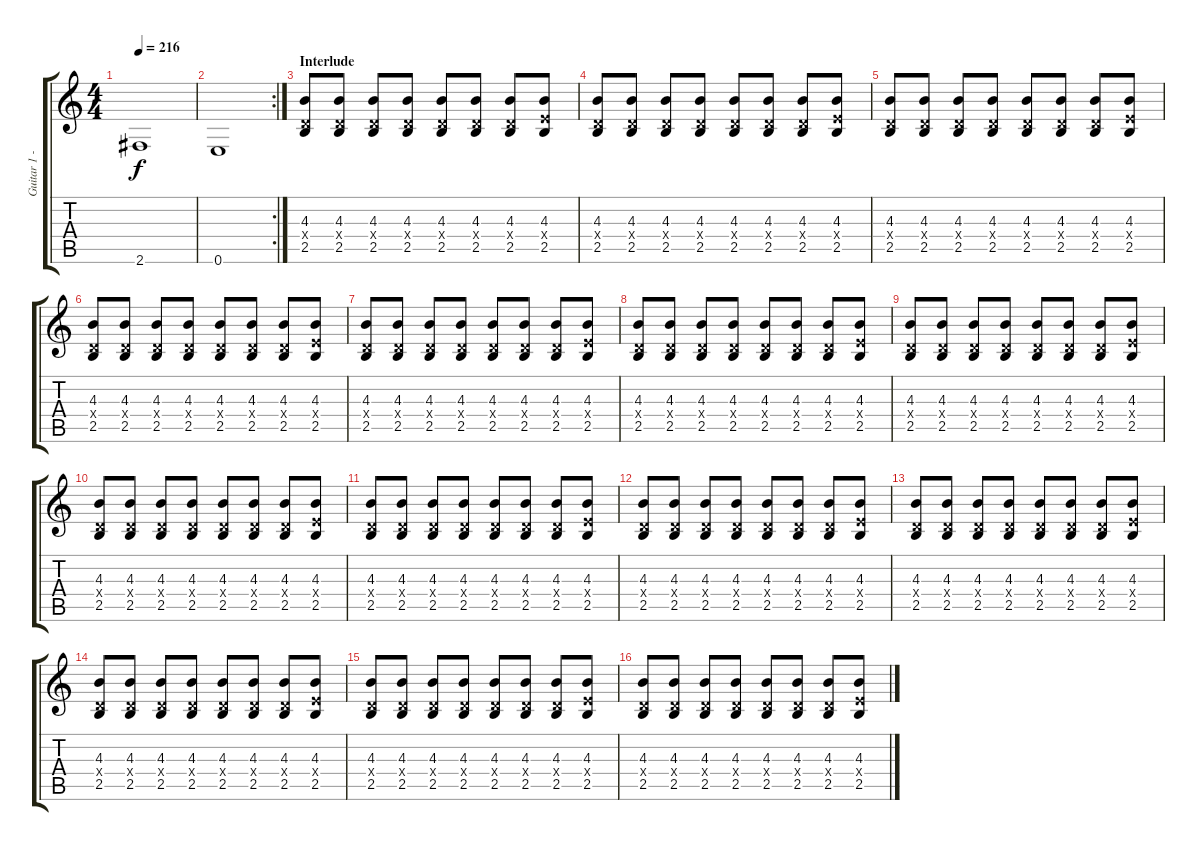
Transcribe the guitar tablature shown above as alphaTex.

\track ("Guitar 1 - Distortion" "Guitar 1 -") {instrument distortionguitar}
\staff {score tabs}
\tuning (E4 B3 G3 D3 A2 E2) {hide}
\ts (4 4)
\tempo 216
\clef g2
\ks c
2.6.1{dy f} |
\rc 2
0.6.1 |
\section ("" "Interlude")
(4.3 0.4{x} 2.5).8 (4.3 0.4{x} 2.5).8 (4.3 0.4{x} 2.5).8 (4.3 0.4{x} 2.5).8 (4.3 0.4{x} 2.5).8 (4.3 0.4{x} 2.5).8 (4.3 0.4{x} 2.5).8 (4.3 2.4{x} 2.5).8 |
(4.3 0.4{x} 2.5).8 (4.3 0.4{x} 2.5).8 (4.3 0.4{x} 2.5).8 (4.3 0.4{x} 2.5).8 (4.3 0.4{x} 2.5).8 (4.3 0.4{x} 2.5).8 (4.3 0.4{x} 2.5).8 (4.3 2.4{x} 2.5).8 |
(4.3 0.4{x} 2.5).8 (4.3 0.4{x} 2.5).8 (4.3 0.4{x} 2.5).8 (4.3 0.4{x} 2.5).8 (4.3 0.4{x} 2.5).8 (4.3 0.4{x} 2.5).8 (4.3 0.4{x} 2.5).8 (4.3 2.4{x} 2.5).8 |
(4.3 0.4{x} 2.5).8 (4.3 0.4{x} 2.5).8 (4.3 0.4{x} 2.5).8 (4.3 0.4{x} 2.5).8 (4.3 0.4{x} 2.5).8 (4.3 0.4{x} 2.5).8 (4.3 0.4{x} 2.5).8 (4.3 2.4{x} 2.5).8 |
(4.3 0.4{x} 2.5).8 (4.3 0.4{x} 2.5).8 (4.3 0.4{x} 2.5).8 (4.3 0.4{x} 2.5).8 (4.3 0.4{x} 2.5).8 (4.3 0.4{x} 2.5).8 (4.3 0.4{x} 2.5).8 (4.3 2.4{x} 2.5).8 |
(4.3 0.4{x} 2.5).8 (4.3 0.4{x} 2.5).8 (4.3 0.4{x} 2.5).8 (4.3 0.4{x} 2.5).8 (4.3 0.4{x} 2.5).8 (4.3 0.4{x} 2.5).8 (4.3 0.4{x} 2.5).8 (4.3 2.4{x} 2.5).8 |
(4.3 0.4{x} 2.5).8 (4.3 0.4{x} 2.5).8 (4.3 0.4{x} 2.5).8 (4.3 0.4{x} 2.5).8 (4.3 0.4{x} 2.5).8 (4.3 0.4{x} 2.5).8 (4.3 0.4{x} 2.5).8 (4.3 2.4{x} 2.5).8 |
(4.3 0.4{x} 2.5).8 (4.3 0.4{x} 2.5).8 (4.3 0.4{x} 2.5).8 (4.3 0.4{x} 2.5).8 (4.3 0.4{x} 2.5).8 (4.3 0.4{x} 2.5).8 (4.3 0.4{x} 2.5).8 (4.3 2.4{x} 2.5).8 |
(4.3 0.4{x} 2.5).8 (4.3 0.4{x} 2.5).8 (4.3 0.4{x} 2.5).8 (4.3 0.4{x} 2.5).8 (4.3 0.4{x} 2.5).8 (4.3 0.4{x} 2.5).8 (4.3 0.4{x} 2.5).8 (4.3 2.4{x} 2.5).8 |
(4.3 0.4{x} 2.5).8 (4.3 0.4{x} 2.5).8 (4.3 0.4{x} 2.5).8 (4.3 0.4{x} 2.5).8 (4.3 0.4{x} 2.5).8 (4.3 0.4{x} 2.5).8 (4.3 0.4{x} 2.5).8 (4.3 2.4{x} 2.5).8 |
(4.3 0.4{x} 2.5).8 (4.3 0.4{x} 2.5).8 (4.3 0.4{x} 2.5).8 (4.3 0.4{x} 2.5).8 (4.3 0.4{x} 2.5).8 (4.3 0.4{x} 2.5).8 (4.3 0.4{x} 2.5).8 (4.3 2.4{x} 2.5).8 |
(4.3 0.4{x} 2.5).8 (4.3 0.4{x} 2.5).8 (4.3 0.4{x} 2.5).8 (4.3 0.4{x} 2.5).8 (4.3 0.4{x} 2.5).8 (4.3 0.4{x} 2.5).8 (4.3 0.4{x} 2.5).8 (4.3 2.4{x} 2.5).8 |
(4.3 0.4{x} 2.5).8 (4.3 0.4{x} 2.5).8 (4.3 0.4{x} 2.5).8 (4.3 0.4{x} 2.5).8 (4.3 0.4{x} 2.5).8 (4.3 0.4{x} 2.5).8 (4.3 0.4{x} 2.5).8 (4.3 2.4{x} 2.5).8 |
(4.3 0.4{x} 2.5).8 (4.3 0.4{x} 2.5).8 (4.3 0.4{x} 2.5).8 (4.3 0.4{x} 2.5).8 (4.3 0.4{x} 2.5).8 (4.3 0.4{x} 2.5).8 (4.3 0.4{x} 2.5).8 (4.3 2.4{x} 2.5).8
